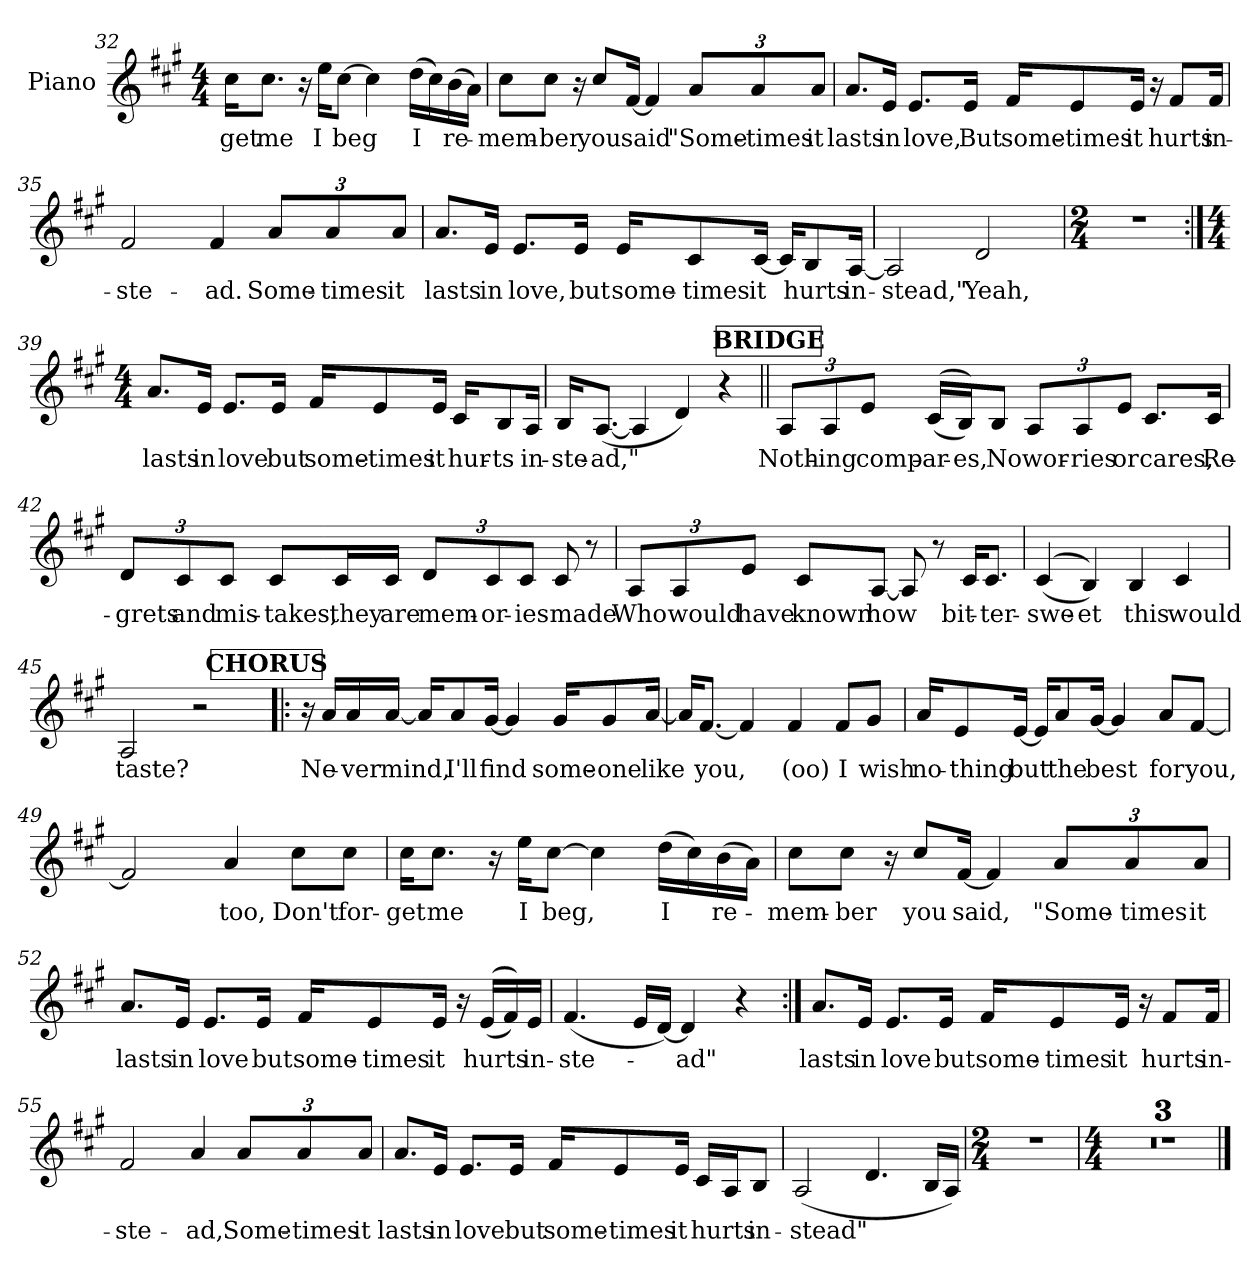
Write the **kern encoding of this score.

**kern	**text
*part1	*part1
*staff1	*staff1
*I"Piano	*
*I'Pno.	*
*clefG2	*
*k[f#c#g#]	*
*M4/4	*
=32	=32
!	!LO:LY:b
16cc#\KL	-get
!	!LO:LY:b
8.cc#\J	me
16r	.
!	!LO:LY:b
16ee\KL	I
!	!LO:LY:b
[8cc#\J	beg
4cc#\]	.
!	!LO:LY:b
(>16dd\LL	I
16cc#\)	.
!	!LO:LY:b
(>16b\	re-
16a\JJ)	.
=33	=33
!	!LO:LY:b
8cc#\L	mem-
!	!LO:LY:b
8cc#\J	-ber
16r	.
!	!LO:LY:b
8cc#/L	you
!	!LO:LY:b
[16f#/Jk	said
4f#/]	.
*Xbrackettup	*
!	!LO:LY:b
12a/L	"Some-
!	!LO:LY:b
12a/	-times
!	!LO:LY:b
12a/J	it
!!LO:LB:g=z
=34	=34
!	!LO:LY:b
8.a/L	lasts
!	!LO:LY:b
16e/Jk	in
!	!LO:LY:b
8.e/L	love,
!	!LO:LY:b
16e/Jk	But
!	!LO:LY:b
16f#/KL	some-
!	!LO:LY:b
8e/	-times
!	!LO:LY:b
16e/Jk	it
16r	.
!	!LO:LY:b
8f#/L	hurts
!	!LO:LY:b
16f#/Jk	in-
=35	=35
!	!LO:LY:b
2f#/	-ste-
!	!LO:LY:b
4f#/	-ad.
!	!LO:LY:b
12a/L	Some-
!	!LO:LY:b
12a/	-times
!	!LO:LY:b
12a/J	it
=36	=36
!	!LO:LY:b
8.a/L	lasts
!	!LO:LY:b
16e/Jk	in
!	!LO:LY:b
8.e/L	love,
!	!LO:LY:b
16e/Jk	but
!	!LO:LY:b
16e/KL	some-
!	!LO:LY:b
8c#/	-times
!	!LO:LY:b
[16c#/Jk	it
16c#/KL]	.
!	!LO:LY:b
8B/	hurts
!	!LO:LY:b
[16A/Jk	in-
=37	=37
!	!LO:LY:b
2A/]	stead,"
!	!LO:LY:b
2d/	Yeah,
=38	=38
*M2/4	*
2r	.
!!LO:LB:g=z
=39:|!	=39:|!
*M4/4	*
!	!LO:LY:b
8.a/L	lasts
!	!LO:LY:b
16e/Jk	in
!	!LO:LY:b
8.e/L	love
!	!LO:LY:b
16e/Jk	but
!	!LO:LY:b
16f#/KL	some-
!	!LO:LY:b
8e/	-times
!	!LO:LY:b
16e/Jk	it
!	!LO:LY:b
16c#/KL	hur-
!	!LO:LY:b
8B/	-ts
!	!LO:LY:b
16A/Jk	in-
=40	=40
!	!LO:LY:b
16B/KL	-ste-
!	!LO:LY:b
(<[8.A/J	-ad,"
4A/]	.
4d/)	.
4r	.
!!LO:LB:g=z
!!LO:REH:place=s1:a:B:fs=12:t=BRIDGE
=41||	=41||
!	!LO:LY:b
12A/L	Noth-
!	!LO:LY:b
12A/	-ing
!	!LO:LY:b
12e/J	comp-
!	!LO:LY:b
(<(<16c#/LL	-ar-
!	!LO:LY:b
16B/J))	-es,
!	!LO:LY:b
8B/J	No
!	!LO:LY:b
12A/L	wor-
!	!LO:LY:b
12A/	-ries
!	!LO:LY:b
12e/J	or
!	!LO:LY:b
8.c#/L	cares,
!	!LO:LY:b
16c#/Jk	Re-
=42	=42
!	!LO:LY:b
12d/L	-grets
!	!LO:LY:b
12c#/	and
!	!LO:LY:b
12c#/J	mis-
!	!LO:LY:b
8c#/L	-takes,
!	!LO:LY:b
16c#/L	they
!	!LO:LY:b
16c#/JJ	are
!	!LO:LY:b
12d/L	mem-
!	!LO:LY:b
12c#/	-or-
!	!LO:LY:b
12c#/J	-ies
!	!LO:LY:b
8c#/	made
8r	.
!!LO:LB:g=z
=43	=43
!	!LO:LY:b
12A/L	Who
!	!LO:LY:b
12A/	would
!	!LO:LY:b
12e/J	have
!	!LO:LY:b
8c#/L	known
!	!LO:LY:b
[8A/J	how
8A/]	.
8r	.
!	!LO:LY:b
16c#/KL	bit-
!	!LO:LY:b
8.c#/J	-ter-
=44	=44
!	!LO:LY:b
(<(<4c#/	-swe-
!	!LO:LY:b
4B/))	-et
!	!LO:LY:b
4B/	this
!	!LO:LY:b
4c#/	would
=45	=45
!	!LO:LY:b
2A/	taste?
2r	.
!!LO:LB:g=z
!!LO:REH:place=s1:a:B:fs=12:t=CHORUS
=46!|:	=46!|:
16r	.
!	!LO:LY:b
16a/LL	Ne-
!	!LO:LY:b
16a/	-ver
!	!LO:LY:b
[16a/JJ	mind,
16a/KL]	.
!	!LO:LY:b
8a/	I'll
!	!LO:LY:b
[16g#/Jk	find
4g#/]	.
!	!LO:LY:b
16g#/KL	some-
!	!LO:LY:b
8g#/	-one
!	!LO:LY:b
[16a/Jk	like
=47	=47
16a/KL]	.
!	!LO:LY:b
[8.f#/J	you,
4f#/]	.
!	!LO:LY:b
4f#/	(oo)
!	!LO:LY:b
8f#/L	I
!	!LO:LY:b
8g#/J	wish
=48	=48
!	!LO:LY:b
16a/KL	no-
!	!LO:LY:b
8e/	-thing
!	!LO:LY:b
[16e/Jk	but
16e/KL]	.
!	!LO:LY:b
8a/	the
!	!LO:LY:b
[16g#/Jk	best
4g#/]	.
!	!LO:LY:b
8a/L	for
!	!LO:LY:b
[8f#/J	you,
=49	=49
2f#/]	.
!	!LO:LY:b
4a/	too,
!	!LO:LY:b
8cc#\L	Don't
!	!LO:LY:b
8cc#\J	for-
!!LO:LB:g=z
=50	=50
!	!LO:LY:b
16cc#\KL	-get
!	!LO:LY:b
8.cc#\J	me
16r	.
!	!LO:LY:b
16ee\KL	I
!	!LO:LY:b
[8cc#\J	beg,
4cc#\]	.
!	!LO:LY:b
(>16dd\LL	I
16cc#\)	.
!	!LO:LY:b
(>16b\	re-
16a\JJ)	.
=51	=51
!	!LO:LY:b
8cc#\L	mem-
!	!LO:LY:b
8cc#\J	-ber
16r	.
!	!LO:LY:b
8cc#/L	you
!	!LO:LY:b
[16f#/Jk	said,
4f#/]	.
!	!LO:LY:b
12a/L	"Some-
!	!LO:LY:b
12a/	-times
!	!LO:LY:b
12a/J	it
=52	=52
!	!LO:LY:b
8.a/L	lasts
!	!LO:LY:b
16e/Jk	in
!	!LO:LY:b
8.e/L	love
!	!LO:LY:b
16e/Jk	but
!	!LO:LY:b
16f#/KL	some-
!	!LO:LY:b
8e/	-times
!	!LO:LY:b
16e/Jk	it
16r	.
!	!LO:LY:b
(<(<16e/LL	hurts
16f#/))	.
!	!LO:LY:b
16e/JJ	in-
=53	=53
!	!LO:LY:b
(<4.f#/	-ste-
16e/LL	.
[16d/JJ)	.
!	!LO:LY:b
4d/]	ad"
4r	.
!!LO:LB:g=z
=54:|!	=54:|!
!	!LO:LY:b
8.a/L	lasts
!	!LO:LY:b
16e/Jk	in
!	!LO:LY:b
8.e/L	love
!	!LO:LY:b
16e/Jk	but
!	!LO:LY:b
16f#/KL	some-
!	!LO:LY:b
8e/	-times
!	!LO:LY:b
16e/Jk	it
16r	.
!	!LO:LY:b
8f#/L	hurts
!	!LO:LY:b
16f#/Jk	in-
=55	=55
!	!LO:LY:b
2f#/	-ste-
!	!LO:LY:b
4a/	-ad,
!	!LO:LY:b
12a/L	Some-
!	!LO:LY:b
12a/	-times
!	!LO:LY:b
12a/J	it
=56	=56
!	!LO:LY:b
8.a/L	lasts
!	!LO:LY:b
16e/Jk	in
!	!LO:LY:b
8.e/L	love
!	!LO:LY:b
16e/Jk	but
!	!LO:LY:b
16f#/KL	some-
!	!LO:LY:b
8e/	-times
!	!LO:LY:b
16e/Jk	it
!	!LO:LY:b
16c#/LL	hurts
16A/J	.
!	!LO:LY:b
8B/J	in-
!!LO:LB:g=z
=57	=57
!	!LO:LY:b
(<2A/	stead"
4.d/	.
16B/LL	.
16A/JJ)	.
=58	=58
*M2/4	*
2r	.
=59	=59
*M4/4	*
1r	.
=60	=60
1r	.
=61	=61
1r	.
==	==
*-	*-
